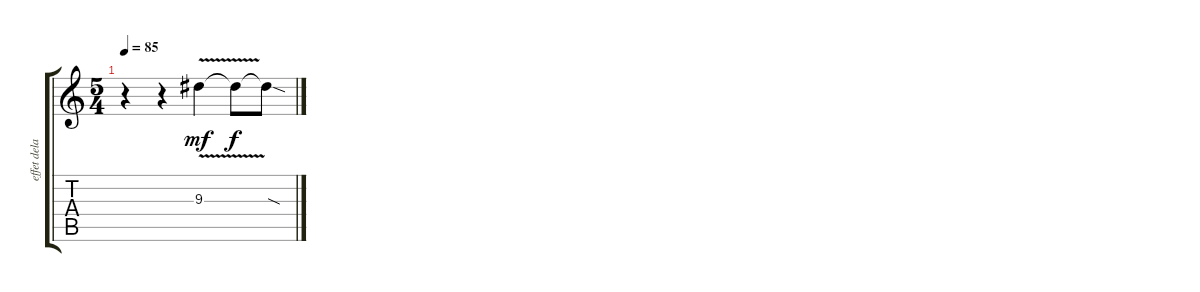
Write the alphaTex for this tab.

\track ("effet delay" "effet dela") {instrument acousticguitarsteel}
\staff {score tabs}
\tuning (Eb4 Bb3 Gb3 Db3 Ab2 Eb2) {hide}
\ts (5 4)
\tempo 85
\clef g2
\ks c
r.4{dy mf} r.4 9.3{v}.4 9.3{t}.8{dy f} 9.3{sod t}.8
